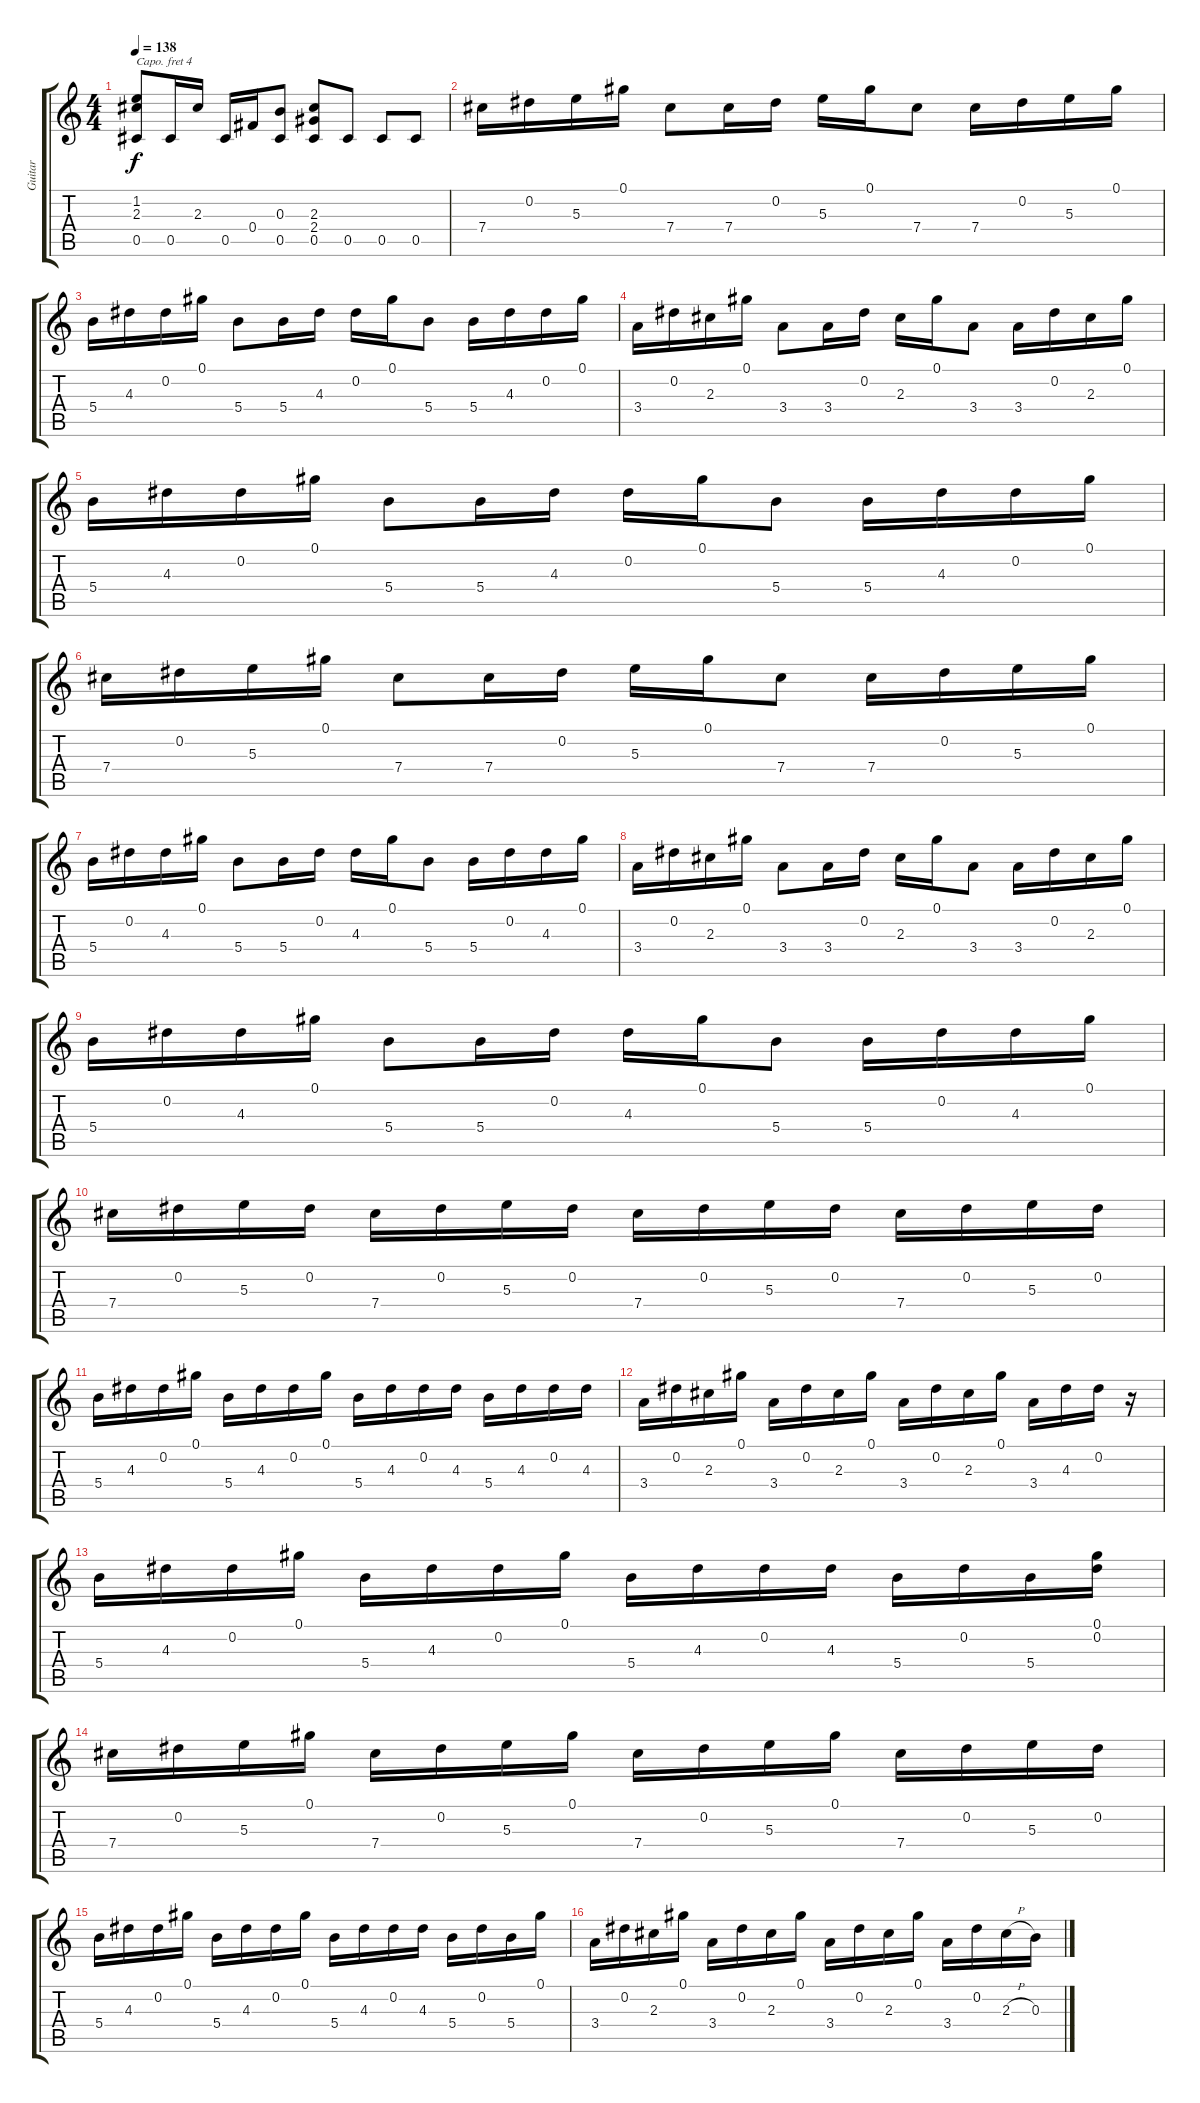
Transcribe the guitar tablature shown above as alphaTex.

\track ("Guitar" "Guitar") {instrument acousticguitarsteel}
\staff {score tabs}
\capo 4
\tuning (E4 B3 G3 D3 A2 E2) {hide}
\ts (4 4)
\tempo 138
\clef g2
\ks c
(1.2 2.3 0.5).8{dy f} 0.5.16 2.3.16 0.5.16 0.4.16 (0.3 0.5).8 (2.3 2.4 0.5).8 0.5.8 0.5.8 0.5.8 |
7.4.16 0.2.16 5.3.16 0.1.16 7.4.8 7.4.16 0.2.16 5.3.16 0.1.16 7.4.8 7.4.16 0.2.16 5.3.16 0.1.16 |
5.4.16 4.3.16 0.2.16 0.1.16 5.4.8 5.4.16 4.3.16 0.2.16 0.1.16 5.4.8 5.4.16 4.3.16 0.2.16 0.1.16 |
3.4.16 0.2.16 2.3.16 0.1.16 3.4.8 3.4.16 0.2.16 2.3.16 0.1.16 3.4.8 3.4.16 0.2.16 2.3.16 0.1.16 |
5.4.16 4.3.16 0.2.16 0.1.16 5.4.8 5.4.16 4.3.16 0.2.16 0.1.16 5.4.8 5.4.16 4.3.16 0.2.16 0.1.16 |
7.4.16 0.2.16 5.3.16 0.1.16 7.4.8 7.4.16 0.2.16 5.3.16 0.1.16 7.4.8 7.4.16 0.2.16 5.3.16 0.1.16 |
5.4.16 0.2.16 4.3.16 0.1.16 5.4.8 5.4.16 0.2.16 4.3.16 0.1.16 5.4.8 5.4.16 0.2.16 4.3.16 0.1.16 |
3.4.16 0.2.16 2.3.16 0.1.16 3.4.8 3.4.16 0.2.16 2.3.16 0.1.16 3.4.8 3.4.16 0.2.16 2.3.16 0.1.16 |
5.4.16 0.2.16 4.3.16 0.1.16 5.4.8 5.4.16 0.2.16 4.3.16 0.1.16 5.4.8 5.4.16 0.2.16 4.3.16 0.1.16 |
7.4.16 0.2.16 5.3.16 0.2.16 7.4.16 0.2.16 5.3.16 0.2.16 7.4.16 0.2.16 5.3.16 0.2.16 7.4.16 0.2.16 5.3.16 0.2.16 |
5.4.16 4.3.16 0.2.16 0.1.16 5.4.16 4.3.16 0.2.16 0.1.16 5.4.16 4.3.16 0.2.16 4.3.16 5.4.16 4.3.16 0.2.16 4.3.16 |
3.4.16 0.2.16 2.3.16 0.1.16 3.4.16 0.2.16 2.3.16 0.1.16 3.4.16 0.2.16 2.3.16 0.1.16 3.4.16 4.3.16 0.2.16 r.16 |
5.4.16 4.3.16 0.2.16 0.1.16 5.4.16 4.3.16 0.2.16 0.1.16 5.4.16 4.3.16 0.2.16 4.3.16 5.4.16 0.2.16 5.4.16 (0.1 0.2).16 |
7.4.16 0.2.16 5.3.16 0.1.16 7.4.16 0.2.16 5.3.16 0.1.16 7.4.16 0.2.16 5.3.16 0.1.16 7.4.16 0.2.16 5.3.16 0.2.16 |
5.4.16 4.3.16 0.2.16 0.1.16 5.4.16 4.3.16 0.2.16 0.1.16 5.4.16 4.3.16 0.2.16 4.3.16 5.4.16 0.2.16 5.4.16 0.1.16 |
3.4.16 0.2.16 2.3.16 0.1.16 3.4.16 0.2.16 2.3.16 0.1.16 3.4.16 0.2.16 2.3.16 0.1.16 3.4.16 0.2.16 2.3{h}.16 0.3.16
